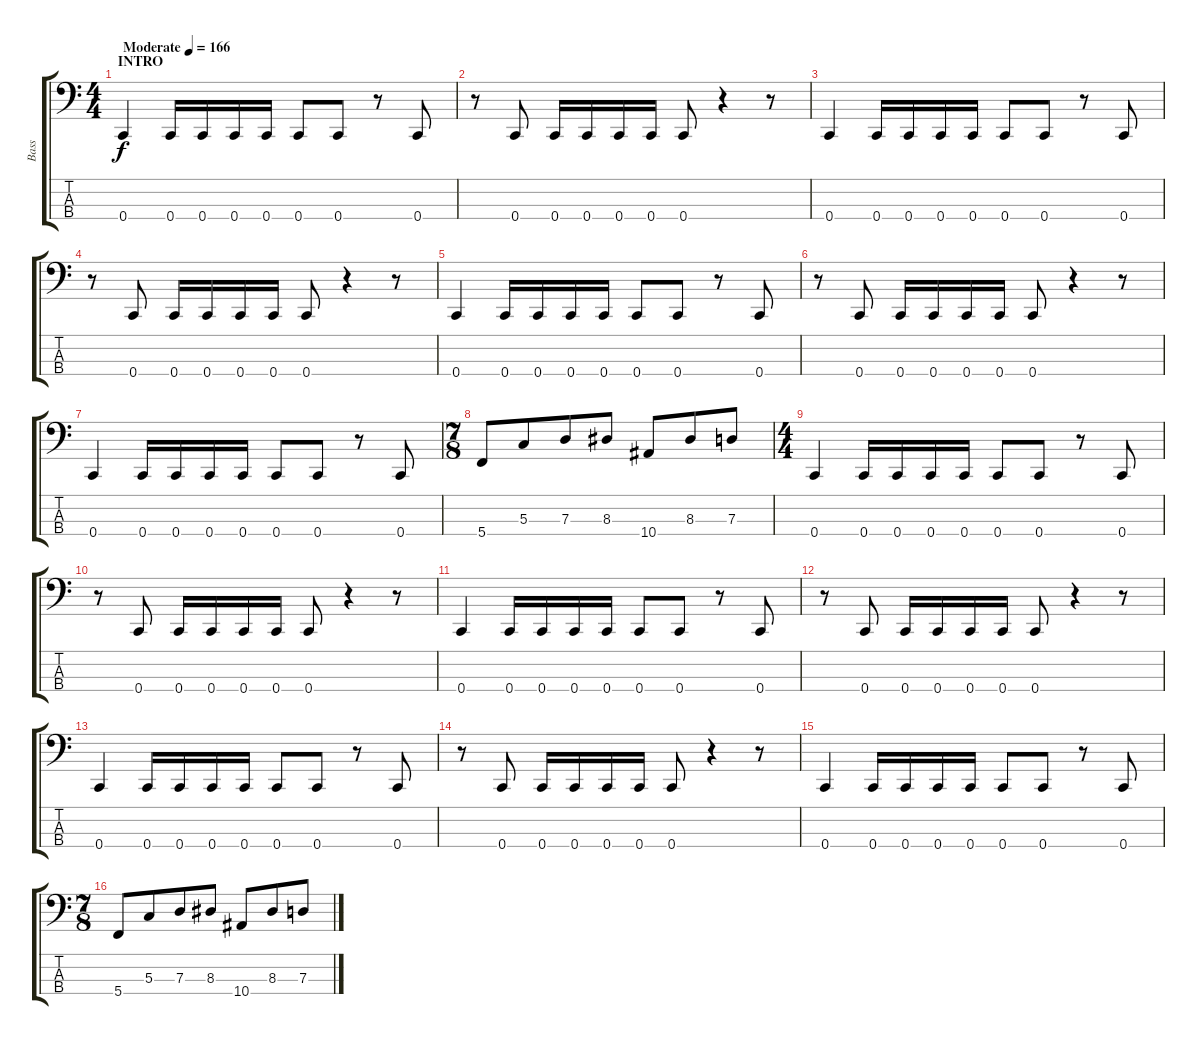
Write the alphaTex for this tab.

\track ("Bass" "Bass") {instrument electricbasspick}
\staff {score tabs}
\tuning (F2 C2 G1 C1) {hide}
\ts (4 4)
\section ("" "INTRO")
\tempo (166 "Moderate")
\clef f4
\ks c
0.4.4{dy f instrument electricbasspick} 0.4.16 0.4.16 0.4.16 0.4.16 0.4.8 0.4.8 r.8 0.4.8 |
r.8 0.4.8 0.4.16 0.4.16 0.4.16 0.4.16 0.4.8 r.4 r.8 |
0.4.4 0.4.16 0.4.16 0.4.16 0.4.16 0.4.8 0.4.8 r.8 0.4.8 |
r.8 0.4.8 0.4.16 0.4.16 0.4.16 0.4.16 0.4.8 r.4 r.8 |
0.4.4 0.4.16 0.4.16 0.4.16 0.4.16 0.4.8 0.4.8 r.8 0.4.8 |
r.8 0.4.8 0.4.16 0.4.16 0.4.16 0.4.16 0.4.8 r.4 r.8 |
0.4.4 0.4.16 0.4.16 0.4.16 0.4.16 0.4.8 0.4.8 r.8 0.4.8 |
\ts (7 8)
5.4.8 5.3.8 7.3.8 8.3.8 10.4.8 8.3.8 7.3.8 |
\ts (4 4)
0.4.4 0.4.16 0.4.16 0.4.16 0.4.16 0.4.8 0.4.8 r.8 0.4.8 |
r.8 0.4.8 0.4.16 0.4.16 0.4.16 0.4.16 0.4.8 r.4 r.8 |
0.4.4 0.4.16 0.4.16 0.4.16 0.4.16 0.4.8 0.4.8 r.8 0.4.8 |
r.8 0.4.8 0.4.16 0.4.16 0.4.16 0.4.16 0.4.8 r.4 r.8 |
0.4.4 0.4.16 0.4.16 0.4.16 0.4.16 0.4.8 0.4.8 r.8 0.4.8 |
r.8 0.4.8 0.4.16 0.4.16 0.4.16 0.4.16 0.4.8 r.4 r.8 |
0.4.4 0.4.16 0.4.16 0.4.16 0.4.16 0.4.8 0.4.8 r.8 0.4.8 |
\ts (7 8)
5.4.8 5.3.8 7.3.8 8.3.8 10.4.8 8.3.8 7.3.8
